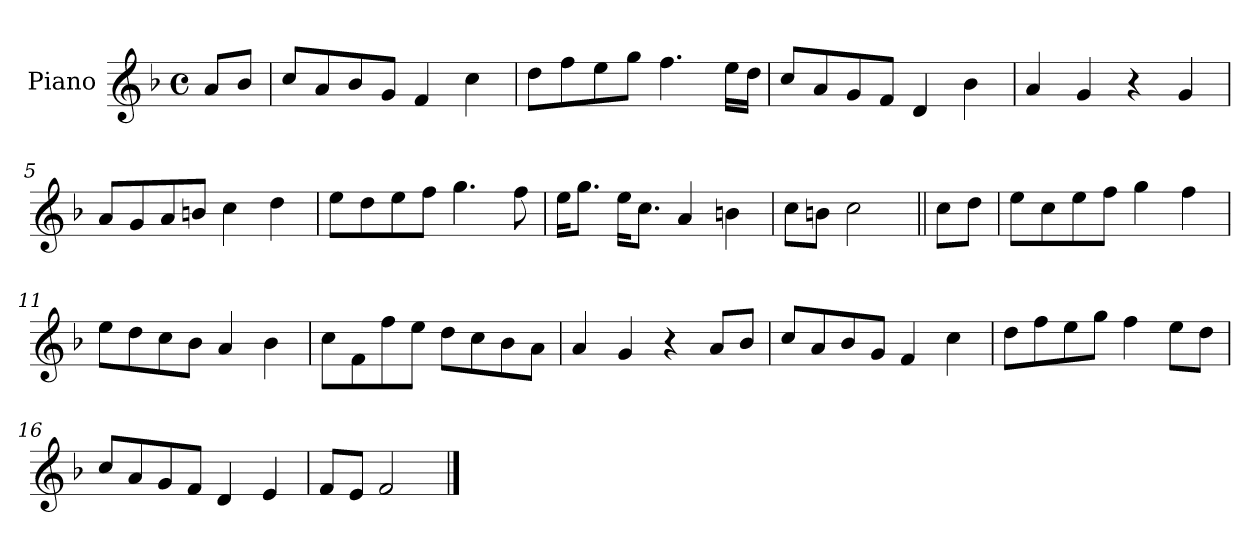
**kern
*part1
*staff1
*I"Piano
*I'Pno.
*clefG2
*k[b-]
*M4/4
*met(c)
=
8a/L
8b-/J
=1
8cc/L
8a/
8b-/
8g/J
4f/
4cc\
=2
8dd\L
8ff\
8ee\
8gg\J
4.ff\
16ee\LL
16dd\JJ
=3
8cc/L
8a/
8g/
8f/J
4d/
4b-\
=4
4a/
4g/
4r
4g/
=5
8a/L
8g/
8a/
8bn/J
4cc\
4dd\
=6
8ee\L
8dd\
8ee\
8ff\J
4.gg\
8ff\
!!LO:LB:g=z
=7
16ee\KL
8.gg\J
16ee\KL
8.cc\J
4a/
4bn\
=8
8cc\L
8bn\J
2cc\
=9||
8cc\L
8dd\J
=10
8ee\L
8cc\
8ee\
8ff\J
4gg\
4ff\
=11
8ee\L
8dd\
8cc\
8b-\J
4a/
4b-\
=12
8cc\L
8f\
8ff\
8ee\J
8dd\L
8cc\
8b-\
8a\J
=13
4a/
4g/
4r
8a/L
8b-/J
!!LO:LB:g=z
=14
8cc/L
8a/
8b-/
8g/J
4f/
4cc\
=15
8dd\L
8ff\
8ee\
8gg\J
4ff\
8ee\L
8dd\J
=16
8cc/L
8a/
8g/
8f/J
4d/
4e/
=17
8f/L
8e/J
2f/
==
*-
